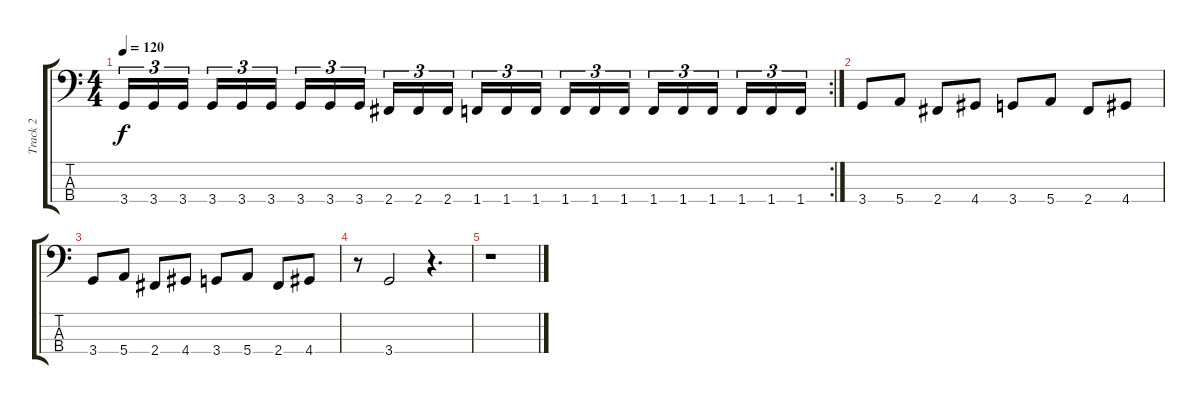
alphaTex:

\track ("Track 2" "Track 2") {instrument overdrivenguitar}
\staff {score tabs}
\tuning (G2 D2 A1 E1) {hide}
\rc 2
\ts (4 4)
\tempo 120
\clef f4
\ks c
3.4.16{tu (3 2) dy f} 3.4.16{tu (3 2)} 3.4.16{tu (3 2)} 3.4.16{tu (3 2)} 3.4.16{tu (3 2)} 3.4.16{tu (3 2)} 3.4.16{tu (3 2)} 3.4.16{tu (3 2)} 3.4.16{tu (3 2)} 2.4.16{tu (3 2)} 2.4.16{tu (3 2)} 2.4.16{tu (3 2)} 1.4.16{tu (3 2)} 1.4.16{tu (3 2)} 1.4.16{tu (3 2)} 1.4.16{tu (3 2)} 1.4.16{tu (3 2)} 1.4.16{tu (3 2)} 1.4.16{tu (3 2)} 1.4.16{tu (3 2)} 1.4.16{tu (3 2)} 1.4.16{tu (3 2)} 1.4.16{tu (3 2)} 1.4.16{tu (3 2)} |
3.4.8 5.4.8 2.4.8 4.4.8 3.4.8 5.4.8 2.4.8 4.4.8 |
3.4.8 5.4.8 2.4.8 4.4.8 3.4.8 5.4.8 2.4.8 4.4.8 |
r.8 3.4.2{volume 7} r.4{d} |
r.1
